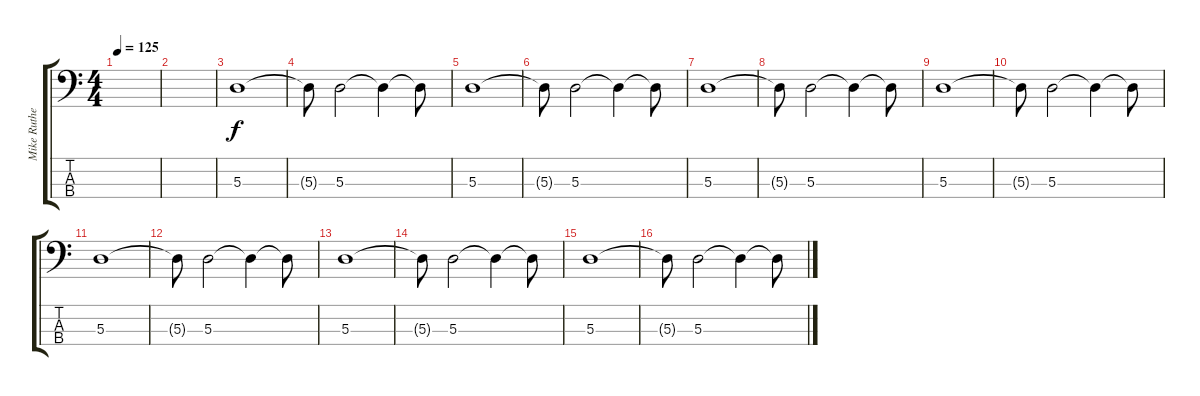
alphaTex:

\track ("Mike Rutherford (bass pedal)" "Mike Ruthe") {instrument fretlessbass}
\staff {score tabs}
\tuning (G2 D2 A1 E1) {hide}
\ts (4 4)
\tempo 125
\clef f4
\ks c
|
|
5.3.1 |
5.3{t}.8 5.3.2 5.3{t}.4 5.3{t}.8 |
5.3.1 |
5.3{t}.8 5.3.2 5.3{t}.4 5.3{t}.8 |
5.3.1 |
5.3{t}.8 5.3.2 5.3{t}.4 5.3{t}.8 |
5.3.1 |
5.3{t}.8 5.3.2 5.3{t}.4 5.3{t}.8 |
5.3.1 |
5.3{t}.8 5.3.2 5.3{t}.4 5.3{t}.8 |
5.3.1 |
5.3{t}.8 5.3.2 5.3{t}.4 5.3{t}.8 |
5.3.1 |
5.3{t}.8 5.3.2 5.3{t}.4 5.3{t}.8
